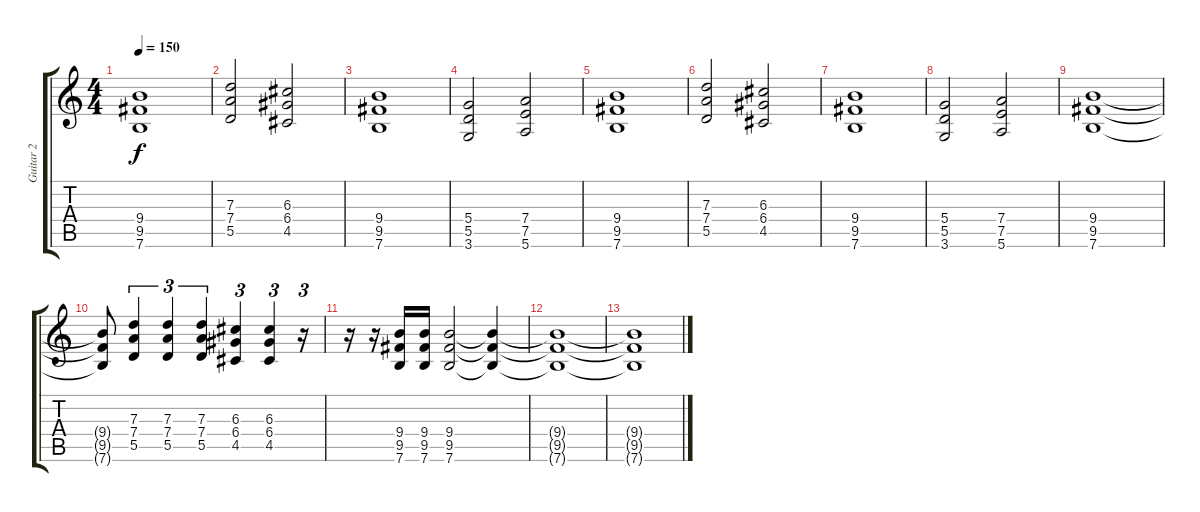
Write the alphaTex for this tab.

\track ("Guitar 2" "Guitar 2") {instrument distortionguitar}
\staff {score tabs}
\tuning (E4 B3 G3 D3 A2 E2) {hide}
\ts (4 4)
\tempo 150
\clef g2
\ks c
(9.4 9.5 7.6).1{dy f} |
(7.3 7.4 5.5).2 (6.3 6.4 4.5).2 |
(9.4 9.5 7.6).1 |
(5.4 5.5 3.6).2 (7.4 7.5 5.6).2 |
(9.4 9.5 7.6).1 |
(7.3 7.4 5.5).2 (6.3 6.4 4.5).2 |
(9.4 9.5 7.6).1 |
(5.4 5.5 3.6).2 (7.4 7.5 5.6).2 |
(9.4 9.5 7.6).1 |
(9.4{t} 9.5{t} 7.6{t}).8 (7.3 7.4 5.5).4{tu (3 2)} (7.3 7.4 5.5).4{tu (3 2)} (7.3 7.4 5.5).4{tu (3 2)} (6.3 6.4 4.5).4{tu (3 2)} (6.3 6.4 4.5).4{tu (3 2)} r.16{tu (3 2)} |
r.16 r.16 (9.4 9.5 7.6).16 (9.4 9.5 7.6).16 (9.4 9.5 7.6).2 (9.4{t} 9.5{t} 7.6{t}).4 |
(9.4{t} 9.5{t} 7.6{t}).1 |
(9.4{t} 9.5{t} 7.6{t}).1
